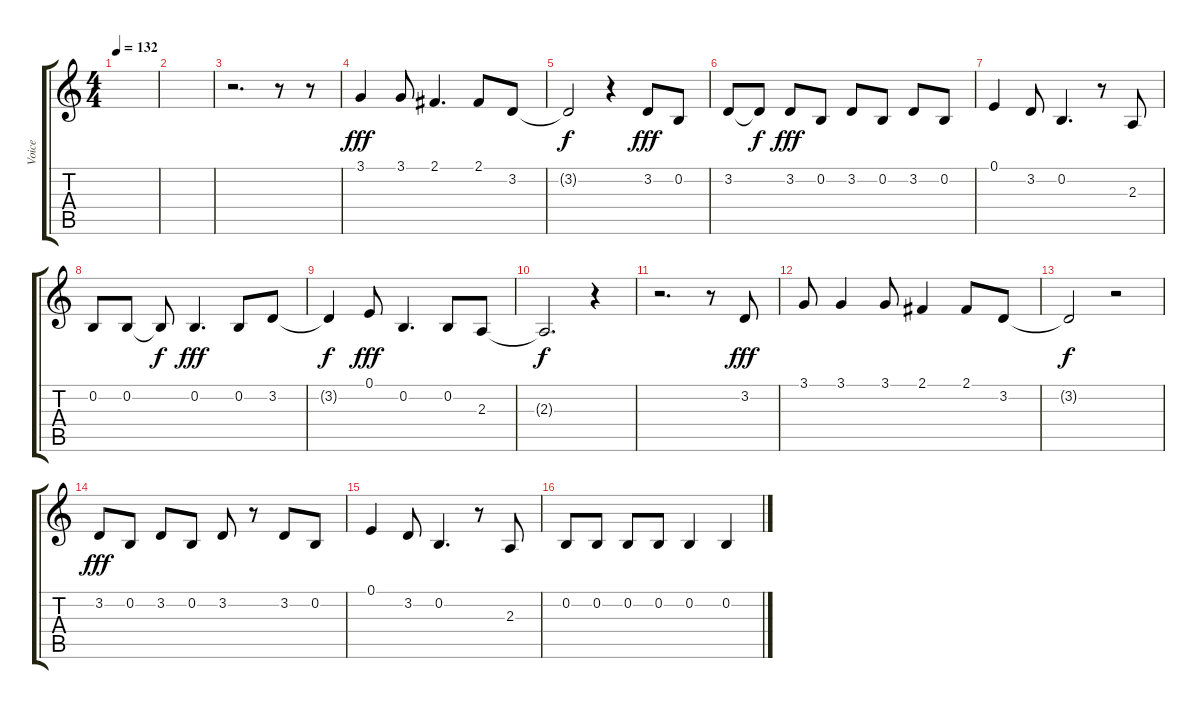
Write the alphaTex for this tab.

\track ("Voice" "Voice") {instrument altosax}
\staff {score tabs}
\tuning (E4 B3 G3 D3 A2 E2) {hide}
\ts (4 4)
\tempo 132
\clef g2
\ks c
|
|
r.2{d} r.8 r.8 |
3.1.4{dy fff} 3.1.8 2.1.4{d} 2.1.8 3.2.8 |
3.2{t}.2{dy f} r.4 3.2.8{dy fff} 0.2.8 |
3.2.8 3.2{t}.8{dy f} 3.2.8{dy fff} 0.2.8 3.2.8 0.2.8 3.2.8 0.2.8 |
0.1.4 3.2.8 0.2.4{d} r.8 2.3.8 |
0.2.8 0.2.8 0.2{t}.8{dy f} 0.2.4{d dy fff} 0.2.8 3.2.8 |
3.2{t}.4{dy f} 0.1.8{dy fff} 0.2.4{d} 0.2.8 2.3.8 |
2.3{t}.2{d dy f} r.4 |
r.2{d} r.8 3.2.8{dy fff} |
3.1.8 3.1.4 3.1.8 2.1.4 2.1.8 3.2.8 |
3.2{t}.2{dy f} r.2 |
3.2.8{dy fff} 0.2.8 3.2.8 0.2.8 3.2.8 r.8 3.2.8 0.2.8 |
0.1.4 3.2.8 0.2.4{d} r.8 2.3.8 |
0.2.8 0.2.8 0.2.8 0.2.8 0.2.4 0.2.4
